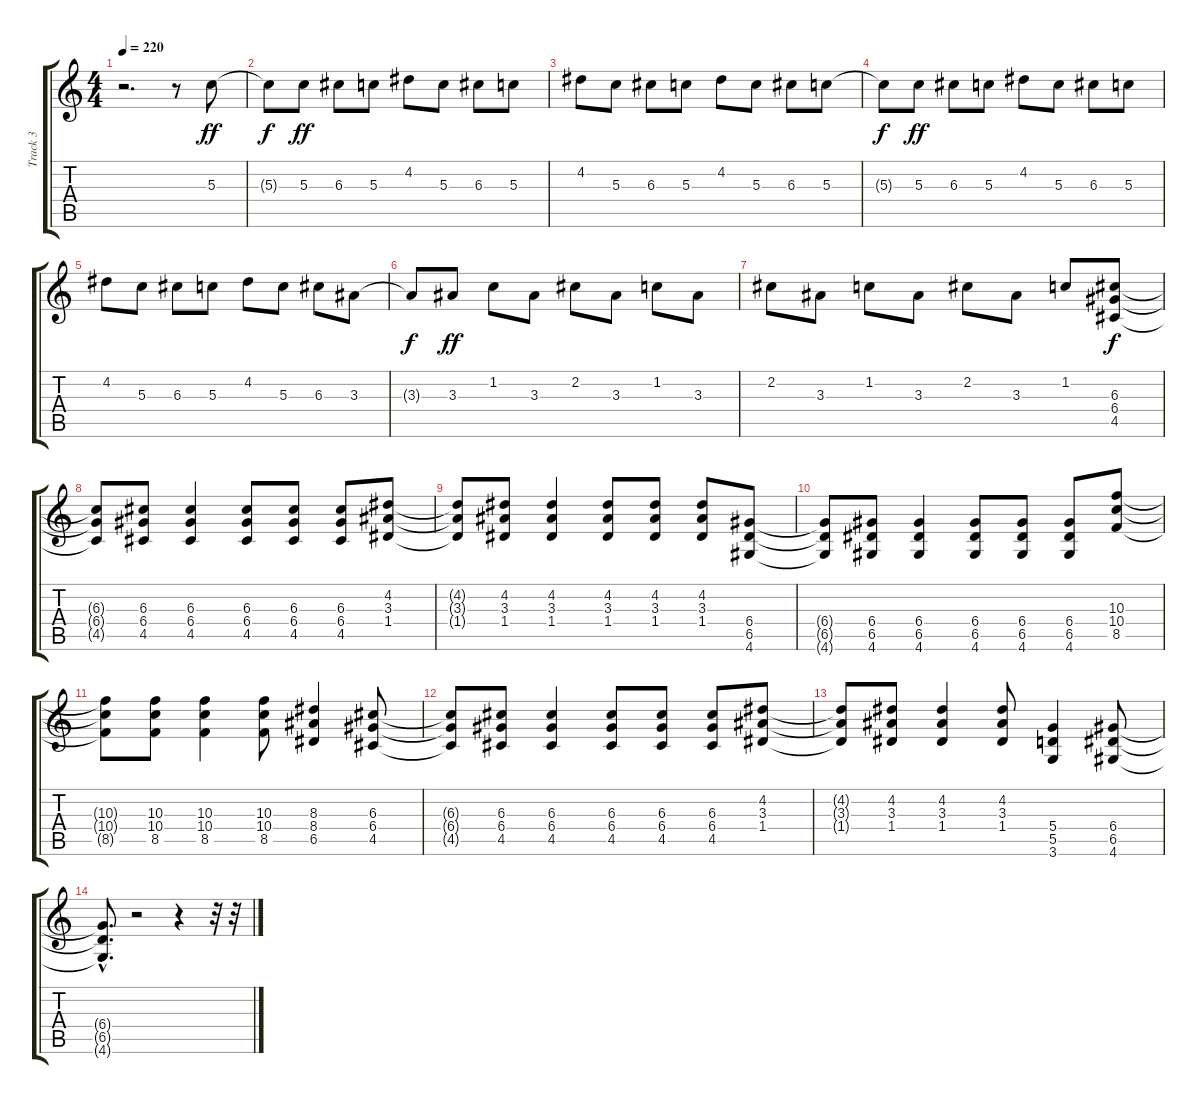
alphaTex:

\track ("Track 3" "Track 3") {instrument distortionguitar}
\staff {score tabs}
\tuning (E4 B3 G3 D3 A2 E2) {hide}
\ts (4 4)
\tempo 220
\clef g2
\ks c
r.2{d dy f} r.8 5.3.8{dy ff} |
5.3{t}.8{dy f} 5.3.8{dy ff} 6.3.8 5.3.8 4.2.8 5.3.8 6.3.8 5.3.8 |
4.2.8 5.3.8 6.3.8 5.3.8 4.2.8 5.3.8 6.3.8 5.3.8 |
5.3{t}.8{dy f} 5.3.8{dy ff} 6.3.8 5.3.8 4.2.8 5.3.8 6.3.8 5.3.8 |
4.2.8 5.3.8 6.3.8 5.3.8 4.2.8 5.3.8 6.3.8 3.3.8 |
3.3{t}.8{dy f} 3.3.8{dy ff} 1.2.8 3.3.8 2.2.8 3.3.8 1.2.8 3.3.8 |
2.2.8 3.3.8 1.2.8 3.3.8 2.2.8 3.3.8 1.2.8 (6.3 6.4 4.5).8{dy f} |
(6.3{t} 6.4{t} 4.5{t}).8 (6.3 6.4 4.5).8 (6.3 6.4 4.5).4 (6.3 6.4 4.5).8 (6.3 6.4 4.5).8 (6.3 6.4 4.5).8 (4.2 3.3 1.4).8 |
(4.2{t} 3.3{t} 1.4{t}).8 (4.2 3.3 1.4).8 (4.2 3.3 1.4).4 (4.2 3.3 1.4).8 (4.2 3.3 1.4).8 (4.2 3.3 1.4).8 (6.4 6.5 4.6).8 |
(6.4{t} 6.5{t} 4.6{t}).8 (6.4 6.5 4.6).8 (6.4 6.5 4.6).4 (6.4 6.5 4.6).8 (6.4 6.5 4.6).8 (6.4 6.5 4.6).8 (10.3 10.4 8.5).8 |
(10.3{t} 10.4{t} 8.5{t}).8 (10.3 10.4 8.5).8 (10.3 10.4 8.5).4 (10.3 10.4 8.5).8 (8.3 8.4 6.5).4 (6.3 6.4 4.5).8 |
(6.3{t} 6.4{t} 4.5{t}).8 (6.3 6.4 4.5).8 (6.3 6.4 4.5).4 (6.3 6.4 4.5).8 (6.3 6.4 4.5).8 (6.3 6.4 4.5).8 (4.2 3.3 1.4).8 |
(4.2{t} 3.3{t} 1.4{t}).8 (4.2 3.3 1.4).8 (4.2 3.3 1.4).4 (4.2 3.3 1.4).8 (5.4 5.5 3.6).4 (6.4 6.5 4.6).8 |
(6.4{hac t} 6.5{hac t} 4.6{hac t}).8{d} r.2 r.4 r.32 r.32
